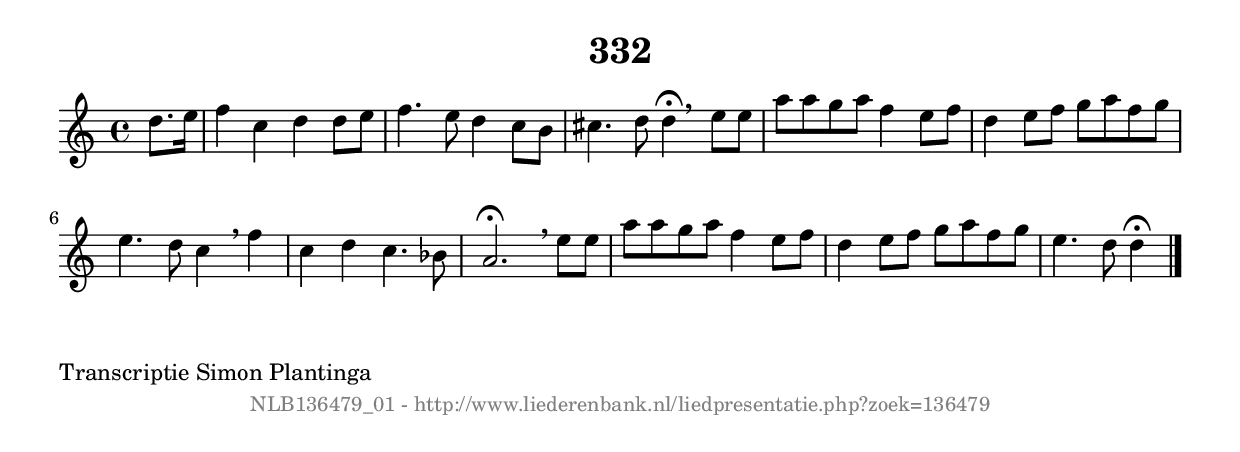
%
% produced by wce2krn 1.64 (7 June 2014)
%
\version"2.16"
#(append! paper-alist '(("long" . (cons (* 210 mm) (* 2000 mm)))))
#(set-default-paper-size "long")
sb = {\breathe}
mBreak = {\breathe }
bBreak = {\breathe }
x = {\once\override NoteHead #'style = #'cross }
gl=\glissando
itime={\override Staff.TimeSignature #'stencil = ##f }
ficta = {\once\set suggestAccidentals = ##t}
fine = {\once\override Score.RehearsalMark #'self-alignment-X = #1 \mark \markup {\italic{Fine}}}
dc = {\once\override Score.RehearsalMark #'self-alignment-X = #1 \mark \markup {\italic{D.C.}}}
dcf = {\once\override Score.RehearsalMark #'self-alignment-X = #1 \mark \markup {\italic{D.C. al Fine}}}
dcc = {\once\override Score.RehearsalMark #'self-alignment-X = #1 \mark \markup {\italic{D.C. al Coda}}}
ds = {\once\override Score.RehearsalMark #'self-alignment-X = #1 \mark \markup {\italic{D.S.}}}
dsf = {\once\override Score.RehearsalMark #'self-alignment-X = #1 \mark \markup {\italic{D.S. al Fine}}}
dsc = {\once\override Score.RehearsalMark #'self-alignment-X = #1 \mark \markup {\italic{D.S. al Coda}}}
pv = {\set Score.repeatCommands = #'((volta "1"))}
sv = {\set Score.repeatCommands = #'((volta "2"))}
tv = {\set Score.repeatCommands = #'((volta "3"))}
qv = {\set Score.repeatCommands = #'((volta "4"))}
xv = {\set Score.repeatCommands = #'((volta #f))}
\header{ tagline = ""
title = "332"
}
\score {{
\key d \dorian
\relative g'
{
\set melismaBusyProperties = #'()
\partial 32*8
\time 4/4
\tempo 4=120
\override Score.MetronomeMark #'transparent = ##t
\override Score.RehearsalMark #'break-visibility = #(vector #t #t #f)
d'8. e16 | f4 c4 d4 d8 e8 | f4. e8 d4 c8 b8 | cis4. d8 d4^\fermata \bar ":|:" \bBreak
e8 e8 | a8 a8 g8 a8 f4 e8 f8 | d4 e8 f8 g8 a8 f8 g8 | e4. d8 c4 \sb f4 | c4 d4 c4. bes8 | a2.^\fermata \mBreak
e'8 e8 | a8 a8 g8 a8 f4 e8 f8 | d4 e8 f8 g8 a8 f8 g8 | e4. d8 d4^\fermata \bar "|."
 }}
 \midi { }
 \layout {
            indent = 0.0\cm
}
}
\markup { \wordwrap-string #" 
Transcriptie Simon Plantinga
"}
\markup { \vspace #0 } \markup { \with-color #grey \fill-line { \center-column { \smaller "NLB136479_01 - http://www.liederenbank.nl/liedpresentatie.php?zoek=136479" } } }
